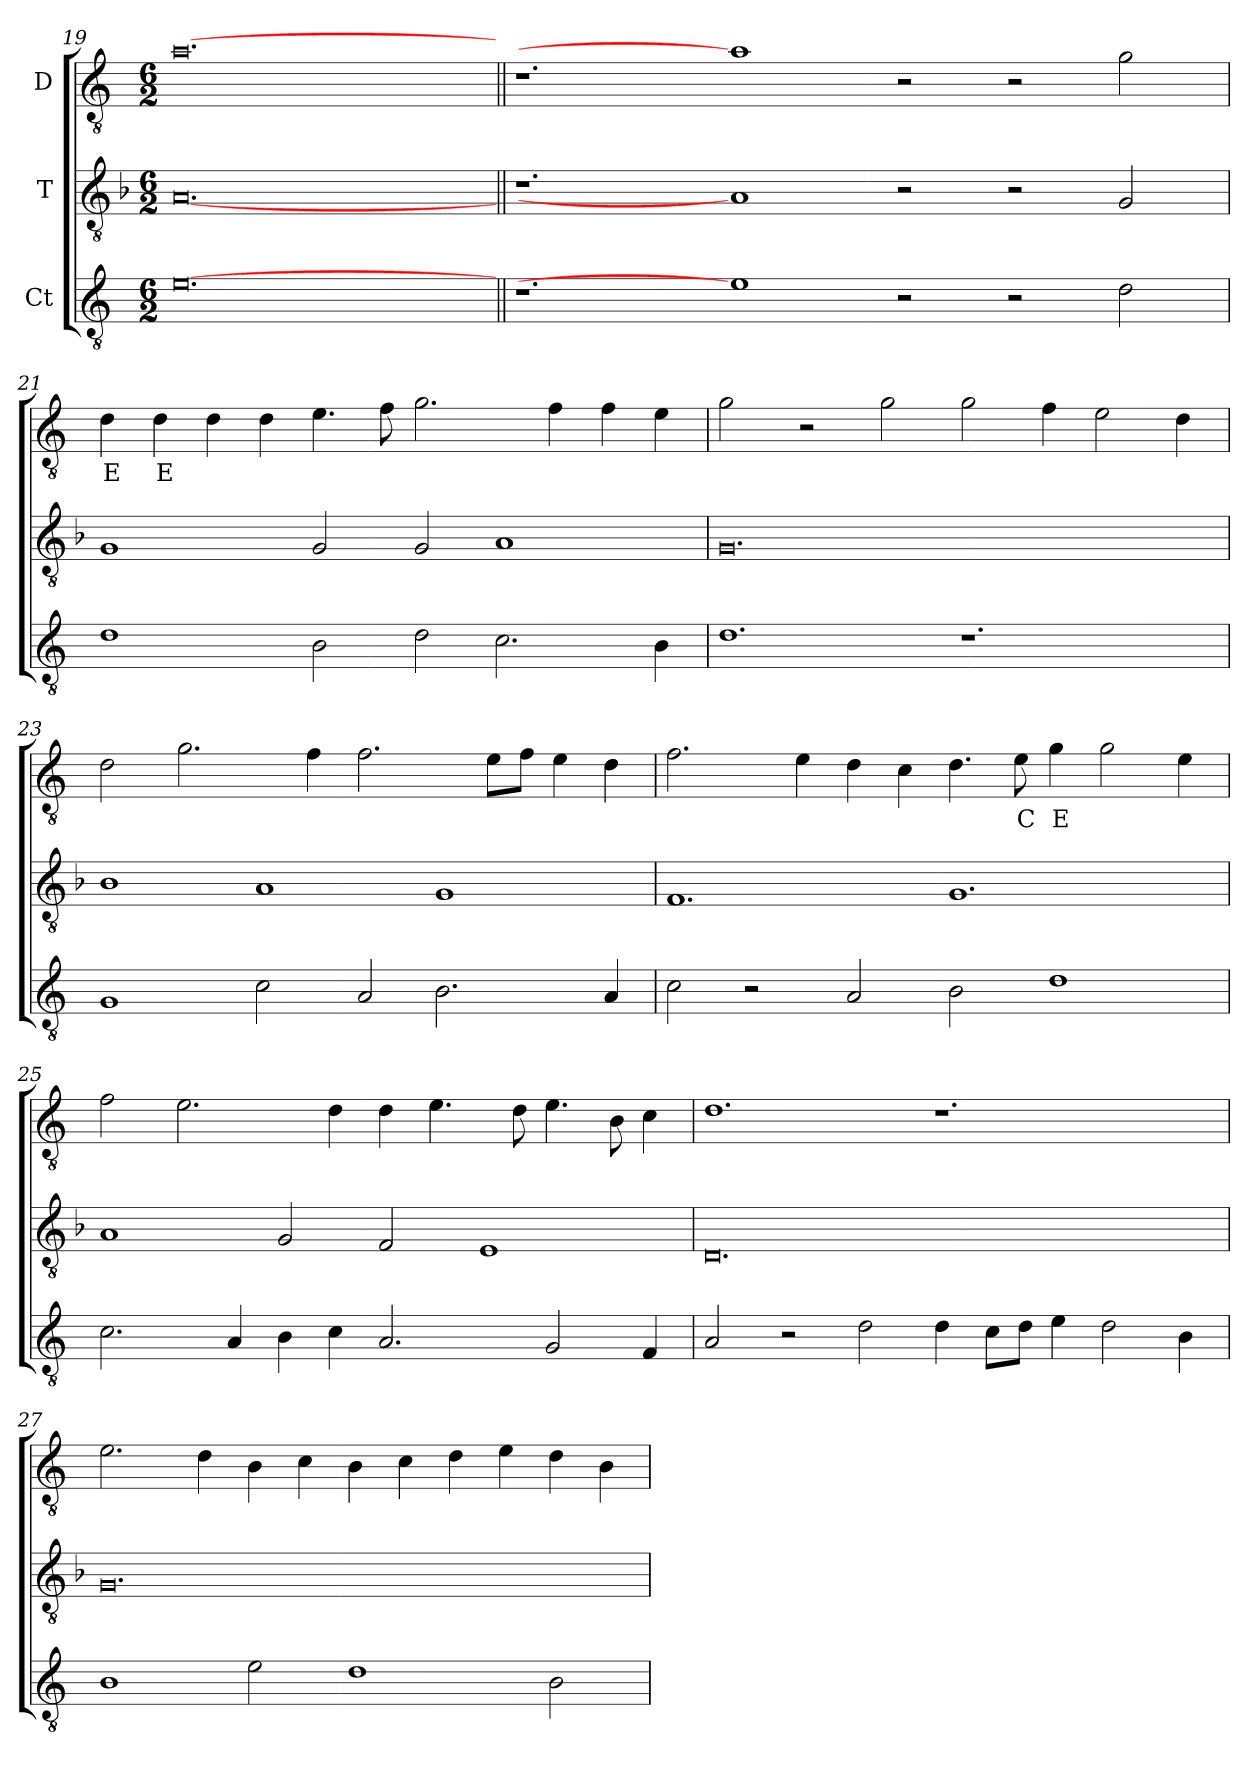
**kern	**kern	**kern	**text
*part3	*part2	*part1	*part1
*staff3	*staff2	*staff1	*staff1
*I"Ct	*I"T	*I"D	*
*clefGv2	*clefGv2	*clefGv2	*
*ITrd7c12	*ITrd7c12	*ITrd7c12	*
*k[]	*k[b-]	*k[]	*
*C:	*F:	*C:	*
*M6/2	*M6/2	*M6/2	*
=19	=19	=19	=19
[0.Ei\	[0.AAi/	[0.Ai\	.
!!LO:LB:g=z
=20||	=20||	=20||	=20||
1.r	1.r	1.r	.
1Ei\]	1AAi/]	1Ai\]	.
2r	2r	2r	.
2r	2r	2r	.
2Di\	2GGi/	2Gi\	.
=21	=21	=21	=21
!	!	!	!LO:LY:b:color=#000000
1Di\	1GGi/	4Di\	E
!	!	!	!LO:LY:b:color=#000000
.	.	4Di\	E
.	.	4Di\	.
.	.	4Di\	.
2BBi\	2GGi/	4.Ei\	.
.	.	8Fi\	.
2Di\	2GGi/	2.Gi\	.
2.Ci\	1AAi/	.	.
.	.	4Fi\	.
.	.	4Fi\	.
4BBi\	.	4Ei\	.
=22	=22	=22	=22
1.Di\	0.GGi/	2Gi\	.
.	.	2r	.
.	.	2Gi\	.
1.r	.	2Gi\	.
.	.	4Fi\	.
.	.	2Ei\	.
.	.	4Di\	.
=23	=23	=23	=23
1GGi/	1BB-i/	2Di\	.
.	.	2.Gi\	.
2Ci\	1AAi/	.	.
.	.	4Fi\	.
2AAi/	.	2.Fi\	.
2.BBi\	1GGi/	.	.
.	.	8Ei\L	.
.	.	8Fi\J	.
.	.	4Ei\	.
4AAi/	.	4Di\	.
!!LO:LB:g=z
=24	=24	=24	=24
2Ci\	1.FFi/	2.Fi\	.
2r	.	.	.
.	.	4Ei\	.
2AAi/	.	4Di\	.
.	.	4Ci\	.
2BBi\	1.GGi/	4.Di\	.
!	!	!	!LO:LY:b:color=#000000
.	.	8Ei\	C
!	!	!	!LO:LY:b:color=#000000
1Di\	.	4Gi\	E
.	.	2Gi\	.
.	.	4Ei\	.
=25	=25	=25	=25
2.Ci\	1AAi/	2Fi\	.
.	.	2.Ei\	.
4AAi/	.	.	.
4BBi\	2GGi/	.	.
4Ci\	.	4Di\	.
2.AAi/	2FFi/	4Di\	.
.	.	4.Ei\	.
.	1EEi/	.	.
.	.	8Di\	.
2GGi/	.	4.Ei\	.
.	.	8BBi\	.
4FFi/	.	4Ci\	.
=26	=26	=26	=26
2AAi/	0.DDi/	1.Di\	.
2r	.	.	.
2Di\	.	.	.
4Di\	.	1.r	.
8Ci\L	.	.	.
8Di\J	.	.	.
4Ei\	.	.	.
2Di\	.	.	.
4BBi\	.	.	.
=27	=27	=27	=27
1BBi/	0.GGi/	2.Ei\	.
.	.	4Di\	.
2Ei\	.	4BBi\	.
.	.	4Ci\	.
1Di\	.	4BBi\	.
.	.	4Ci\	.
.	.	4Di\	.
.	.	4Ei\	.
2BBi\	.	4Di\	.
.	.	4BBi\	.
=	=	=	=
*-	*-	*-	*-
